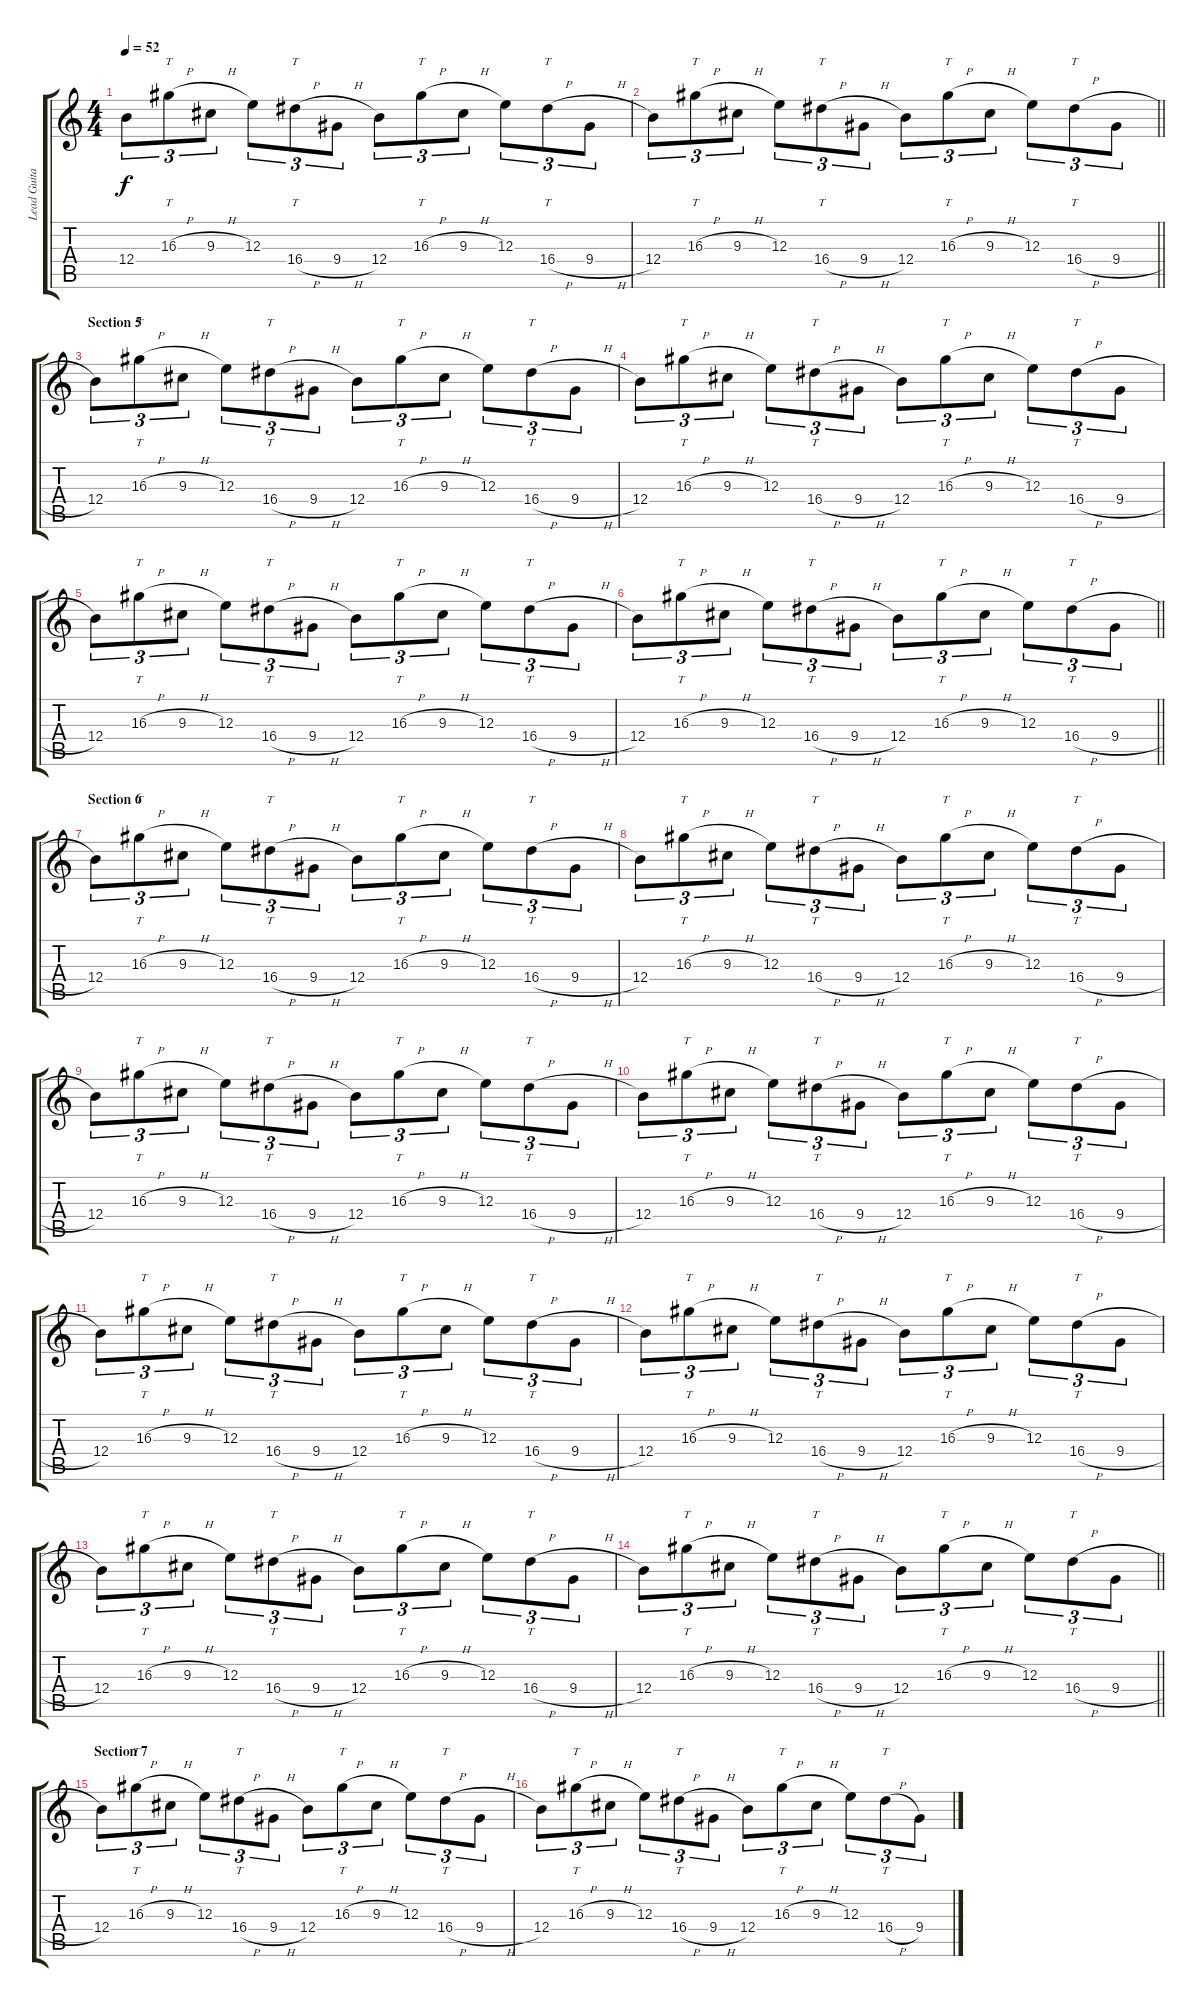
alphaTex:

\track ("Lead Guitar Delay (Ignore Me)" "Lead Guita") {instrument distortionguitar}
\staff {score tabs}
\tuning (Db4 Ab3 E3 B2 Gb2 Db2) {hide}
\ts (4 4)
\tempo 52
\clef g2
\ks c
12.4.8{tu (3 2) dy f} 16.3{h}.8{tt tu (3 2)} 9.3{h}.8{tu (3 2)} 12.3.8{tu (3 2)} 16.4{h}.8{tt tu (3 2)} 9.4{h}.8{tu (3 2)} 12.4.8{tu (3 2)} 16.3{h}.8{tt tu (3 2)} 9.3{h}.8{tu (3 2)} 12.3.8{tu (3 2)} 16.4{h}.8{tt tu (3 2)} 9.4{h}.8{tu (3 2)} |
\barLineRight lightlight
12.4.8{tu (3 2)} 16.3{h}.8{tt tu (3 2)} 9.3{h}.8{tu (3 2)} 12.3.8{tu (3 2)} 16.4{h}.8{tt tu (3 2)} 9.4{h}.8{tu (3 2)} 12.4.8{tu (3 2)} 16.3{h}.8{tt tu (3 2)} 9.3{h}.8{tu (3 2)} 12.3.8{tu (3 2)} 16.4{h}.8{tt tu (3 2)} 9.4{h}.8{tu (3 2)} |
\section ("" "Section 5")
12.4.8{tu (3 2)} 16.3{h}.8{tt tu (3 2)} 9.3{h}.8{tu (3 2)} 12.3.8{tu (3 2)} 16.4{h}.8{tt tu (3 2)} 9.4{h}.8{tu (3 2)} 12.4.8{tu (3 2)} 16.3{h}.8{tt tu (3 2)} 9.3{h}.8{tu (3 2)} 12.3.8{tu (3 2)} 16.4{h}.8{tt tu (3 2)} 9.4{h}.8{tu (3 2)} |
12.4.8{tu (3 2)} 16.3{h}.8{tt tu (3 2)} 9.3{h}.8{tu (3 2)} 12.3.8{tu (3 2)} 16.4{h}.8{tt tu (3 2)} 9.4{h}.8{tu (3 2)} 12.4.8{tu (3 2)} 16.3{h}.8{tt tu (3 2)} 9.3{h}.8{tu (3 2)} 12.3.8{tu (3 2)} 16.4{h}.8{tt tu (3 2)} 9.4{h}.8{tu (3 2)} |
12.4.8{tu (3 2)} 16.3{h}.8{tt tu (3 2)} 9.3{h}.8{tu (3 2)} 12.3.8{tu (3 2)} 16.4{h}.8{tt tu (3 2)} 9.4{h}.8{tu (3 2)} 12.4.8{tu (3 2)} 16.3{h}.8{tt tu (3 2)} 9.3{h}.8{tu (3 2)} 12.3.8{tu (3 2)} 16.4{h}.8{tt tu (3 2)} 9.4{h}.8{tu (3 2)} |
\barLineRight lightlight
12.4.8{tu (3 2)} 16.3{h}.8{tt tu (3 2)} 9.3{h}.8{tu (3 2)} 12.3.8{tu (3 2)} 16.4{h}.8{tt tu (3 2)} 9.4{h}.8{tu (3 2)} 12.4.8{tu (3 2)} 16.3{h}.8{tt tu (3 2)} 9.3{h}.8{tu (3 2)} 12.3.8{tu (3 2)} 16.4{h}.8{tt tu (3 2)} 9.4{h}.8{tu (3 2)} |
\section ("" "Section 6")
12.4.8{tu (3 2)} 16.3{h}.8{tt tu (3 2)} 9.3{h}.8{tu (3 2)} 12.3.8{tu (3 2)} 16.4{h}.8{tt tu (3 2)} 9.4{h}.8{tu (3 2)} 12.4.8{tu (3 2)} 16.3{h}.8{tt tu (3 2)} 9.3{h}.8{tu (3 2)} 12.3.8{tu (3 2)} 16.4{h}.8{tt tu (3 2)} 9.4{h}.8{tu (3 2)} |
12.4.8{tu (3 2)} 16.3{h}.8{tt tu (3 2)} 9.3{h}.8{tu (3 2)} 12.3.8{tu (3 2)} 16.4{h}.8{tt tu (3 2)} 9.4{h}.8{tu (3 2)} 12.4.8{tu (3 2)} 16.3{h}.8{tt tu (3 2)} 9.3{h}.8{tu (3 2)} 12.3.8{tu (3 2)} 16.4{h}.8{tt tu (3 2)} 9.4{h}.8{tu (3 2)} |
12.4.8{tu (3 2)} 16.3{h}.8{tt tu (3 2)} 9.3{h}.8{tu (3 2)} 12.3.8{tu (3 2)} 16.4{h}.8{tt tu (3 2)} 9.4{h}.8{tu (3 2)} 12.4.8{tu (3 2)} 16.3{h}.8{tt tu (3 2)} 9.3{h}.8{tu (3 2)} 12.3.8{tu (3 2)} 16.4{h}.8{tt tu (3 2)} 9.4{h}.8{tu (3 2)} |
12.4.8{tu (3 2)} 16.3{h}.8{tt tu (3 2)} 9.3{h}.8{tu (3 2)} 12.3.8{tu (3 2)} 16.4{h}.8{tt tu (3 2)} 9.4{h}.8{tu (3 2)} 12.4.8{tu (3 2)} 16.3{h}.8{tt tu (3 2)} 9.3{h}.8{tu (3 2)} 12.3.8{tu (3 2)} 16.4{h}.8{tt tu (3 2)} 9.4{h}.8{tu (3 2)} |
12.4.8{tu (3 2)} 16.3{h}.8{tt tu (3 2)} 9.3{h}.8{tu (3 2)} 12.3.8{tu (3 2)} 16.4{h}.8{tt tu (3 2)} 9.4{h}.8{tu (3 2)} 12.4.8{tu (3 2)} 16.3{h}.8{tt tu (3 2)} 9.3{h}.8{tu (3 2)} 12.3.8{tu (3 2)} 16.4{h}.8{tt tu (3 2)} 9.4{h}.8{tu (3 2)} |
12.4.8{tu (3 2)} 16.3{h}.8{tt tu (3 2)} 9.3{h}.8{tu (3 2)} 12.3.8{tu (3 2)} 16.4{h}.8{tt tu (3 2)} 9.4{h}.8{tu (3 2)} 12.4.8{tu (3 2)} 16.3{h}.8{tt tu (3 2)} 9.3{h}.8{tu (3 2)} 12.3.8{tu (3 2)} 16.4{h}.8{tt tu (3 2)} 9.4{h}.8{tu (3 2)} |
12.4.8{tu (3 2)} 16.3{h}.8{tt tu (3 2)} 9.3{h}.8{tu (3 2)} 12.3.8{tu (3 2)} 16.4{h}.8{tt tu (3 2)} 9.4{h}.8{tu (3 2)} 12.4.8{tu (3 2)} 16.3{h}.8{tt tu (3 2)} 9.3{h}.8{tu (3 2)} 12.3.8{tu (3 2)} 16.4{h}.8{tt tu (3 2)} 9.4{h}.8{tu (3 2)} |
\barLineRight lightlight
12.4.8{tu (3 2)} 16.3{h}.8{tt tu (3 2)} 9.3{h}.8{tu (3 2)} 12.3.8{tu (3 2)} 16.4{h}.8{tt tu (3 2)} 9.4{h}.8{tu (3 2)} 12.4.8{tu (3 2)} 16.3{h}.8{tt tu (3 2)} 9.3{h}.8{tu (3 2)} 12.3.8{tu (3 2)} 16.4{h}.8{tt tu (3 2)} 9.4{h}.8{tu (3 2)} |
\section ("" "Section 7")
12.4.8{tu (3 2)} 16.3{h}.8{tt tu (3 2)} 9.3{h}.8{tu (3 2)} 12.3.8{tu (3 2)} 16.4{h}.8{tt tu (3 2)} 9.4{h}.8{tu (3 2)} 12.4.8{tu (3 2)} 16.3{h}.8{tt tu (3 2)} 9.3{h}.8{tu (3 2)} 12.3.8{tu (3 2)} 16.4{h}.8{tt tu (3 2)} 9.4{h}.8{tu (3 2)} |
12.4.8{tu (3 2)} 16.3{h}.8{tt tu (3 2)} 9.3{h}.8{tu (3 2)} 12.3.8{tu (3 2)} 16.4{h}.8{tt tu (3 2)} 9.4{h}.8{tu (3 2)} 12.4.8{tu (3 2)} 16.3{h}.8{tt tu (3 2)} 9.3{h}.8{tu (3 2)} 12.3.8{tu (3 2)} 16.4{h}.8{tt tu (3 2)} 9.4{h}.8{tu (3 2)}
